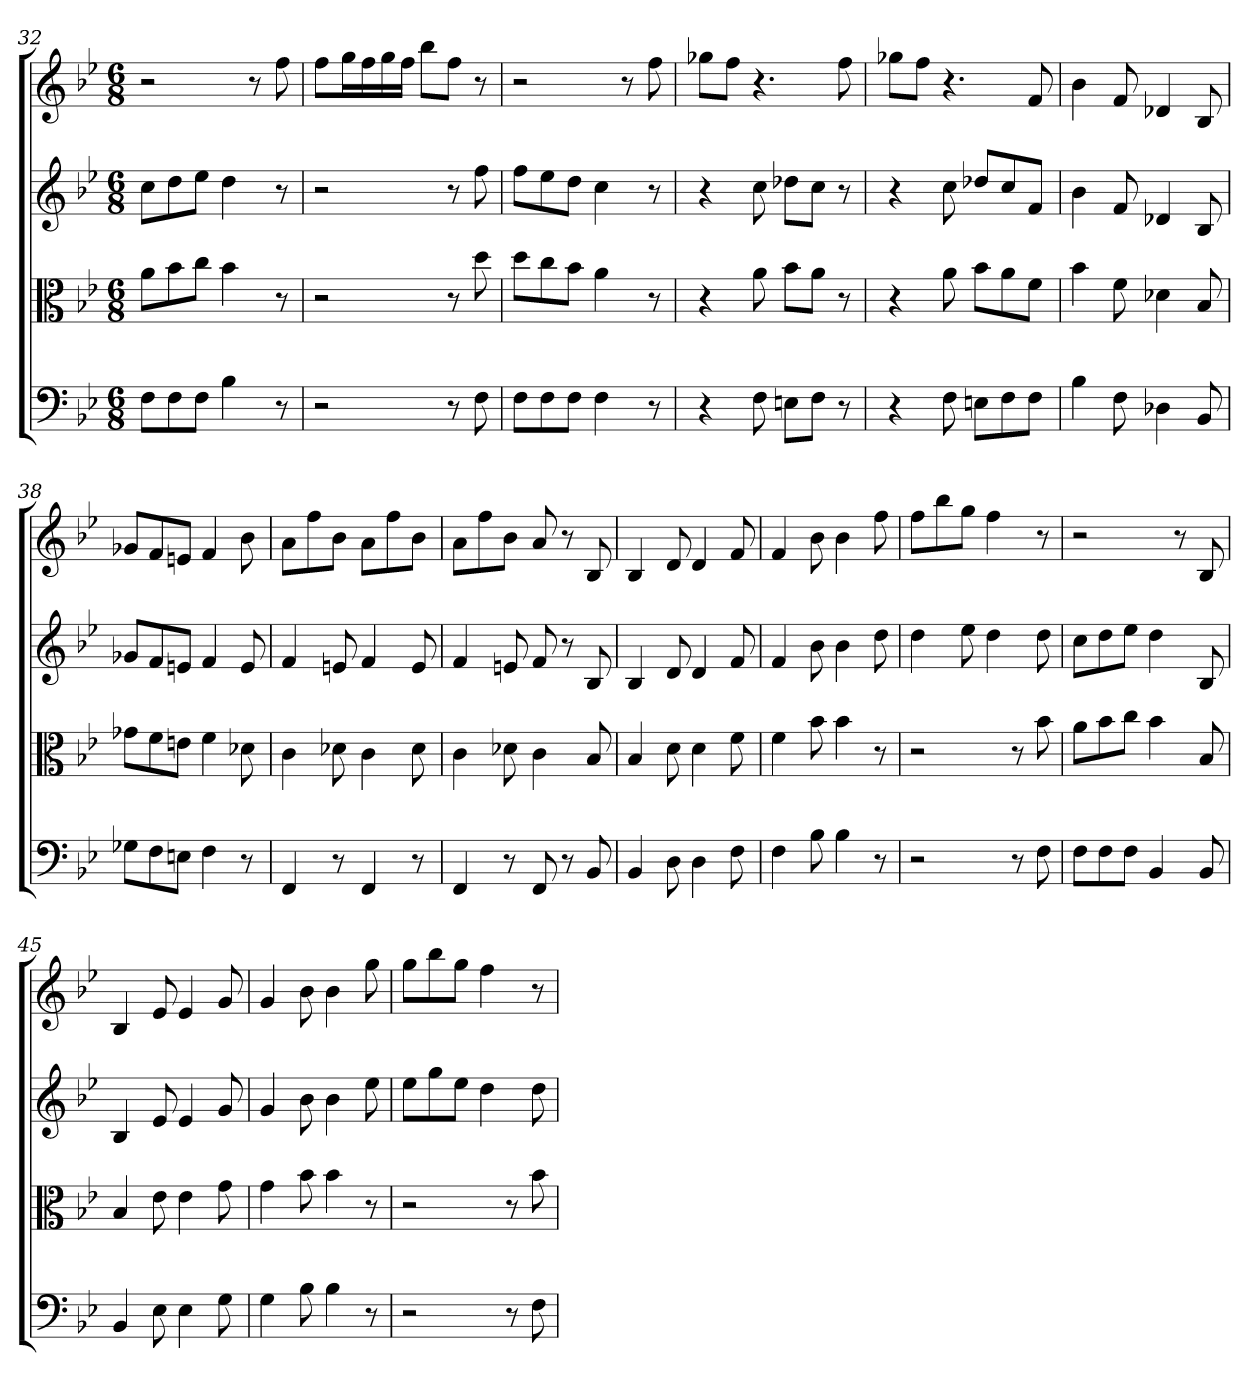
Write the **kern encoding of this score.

**kern	**kern	**kern	**kern
*part4	*part3	*part2	*part1
*staff4	*staff3	*staff2	*staff1
*clefF4	*clefC3	*	*
*k[b-e-]	*k[b-e-]	*k[b-e-]	*k[b-e-]
*B-:	*B-:	*B-:	*B-:
*M6/8	*M6/8	*M6/8	*M6/8
=32	=32	=32	=32
8F\L	8a\L	8ccL	2r
8F\	8b-\	8dd	.
8F\J	8cc\J	8ee-J	.
4B-	4b-	4dd	.
.	.	.	8r
8r	8r	8r	8ff
=33	=33	=33	=33
2r	2r	2r	8ffL
.	.	.	16ggL
.	.	.	16ff
.	.	.	16gg
.	.	.	16ffJJ
.	.	.	8bb-L
8r	8r	8r	8ffJ
8F	8dd	8ff	8r
=34	=34	=34	=34
8F\L	8dd\L	8ffL	2r
8F\	8cc\	8ee-	.
8F\J	8b-\J	8ddJ	.
4F	4a	4cc	.
.	.	.	8r
8r	8r	8r	8ff
=35	=35	=35	=35
4r	4r	4r	8gg-XL
.	.	.	8ffJ
8F	8a	8cc	4.r
8En\L	8b-\L	8dd-XL	.
8F\J	8a\J	8ccJ	.
8r	8r	8r	8ff
=36	=36	=36	=36
4r	4r	4r	8gg-XL
.	.	.	8ffJ
8F	8a	8cc	4.r
8En\L	8b-\L	8dd-XL	.
8F\	8a\	8cc	.
8F\J	8f\J	8fJ	8f
=37	=37	=37	=37
4B-	4b-	4b-	4b-
8F	8f	8f	8f
4D-X	4d-X	4d-X	4d-X
8BB-	8B-	8B-	8B-
=38	=38	=38	=38
8G-X\L	8g-X\L	8g-XL	8g-XL
8F\	8f\	8f	8f
8En\J	8en\J	8enJ	8enJ
4F	4f	4f	4f
8r	8d-X	8e	8b-
=39	=39	=39	=39
4FF	4c	4f	8aL
.	.	.	8ff
8r	8d-X	8en	8b-J
4FF	4c	4f	8aL
.	.	.	8ff
8r	8d-	8e	8b-J
=40	=40	=40	=40
4FF	4c	4f	8aL
.	.	.	8ff
8r	8d-X	8en	8b-J
8FF	4c	8f	8a
8r	.	8r	8r
8BB-	8B-	8B-	8B-
=41	=41	=41	=41
4BB-	4B-	4B-	4B-
8D	8d	8d	8d
4D	4d	4d	4d
8F	8f	8f	8f
=42	=42	=42	=42
4F	4f	4f	4f
8B-	8b-	8b-	8b-
4B-	4b-	4b-	4b-
8r	8r	8dd	8ff
=43	=43	=43	=43
2r	2r	4dd	8ffL
.	.	.	8bb-
.	.	8ee-	8ggJ
.	.	4dd	4ff
8r	8r	.	.
8F	8b-	8dd	8r
=44	=44	=44	=44
8F\L	8a\L	8ccL	2r
8F\	8b-\	8dd	.
8F\J	8cc\J	8ee-J	.
4BB-	4b-	4dd	.
.	.	.	8r
8BB-	8B-	8B-	8B-
=45	=45	=45	=45
4BB-	4B-	4B-	4B-
8E-	8e-	8e-	8e-
4E-	4e-	4e-	4e-
8G	8g	8g	8g
=46	=46	=46	=46
4G	4g	4g	4g
8B-	8b-	8b-	8b-
4B-	4b-	4b-	4b-
8r	8r	8ee-	8gg
=47	=47	=47	=47
2r	2r	8ee-L	8ggL
.	.	8gg	8bb-
.	.	8ee-J	8ggJ
.	.	4dd	4ff
8r	8r	.	.
8F	8b-	8dd	8r
=	=	=	=
*-	*-	*-	*-
